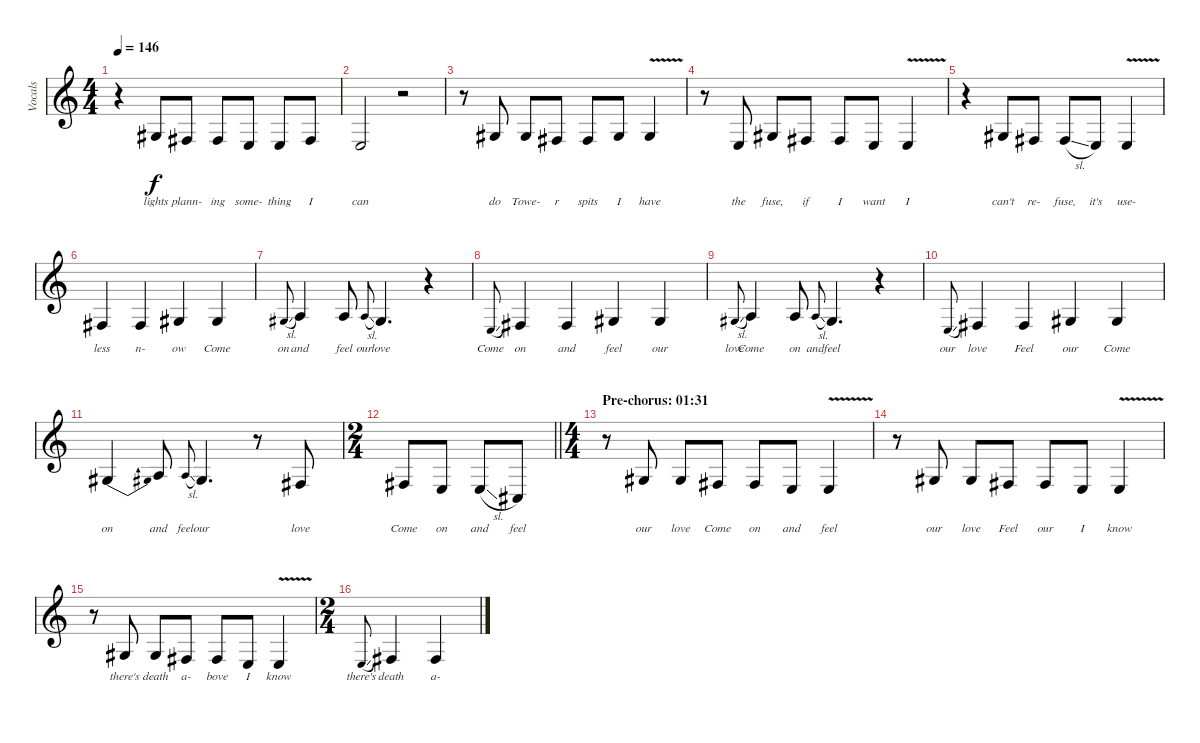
\track ("Vocals" "Vocals") {instrument lead2sawtooth}
\staff {score}
\tuning (E4 B3 G3 D3 A2 E2) {hide}
\ts (4 4)
\tempo 146
\clef g2
\ks c
r.4{dy f} 6.4.8{lyrics (0 "lights") lyrics (1 "") lyrics (2 "") lyrics (3 "") lyrics (4 "")} 4.4.8{lyrics (0 "plann-") lyrics (1 "") lyrics (2 "") lyrics (3 "") lyrics (4 "")} 4.4.8{lyrics (0 "ing") lyrics (1 "") lyrics (2 "") lyrics (3 "") lyrics (4 "")} 2.4.8{lyrics (0 "some-") lyrics (1 "") lyrics (2 "") lyrics (3 "") lyrics (4 "")} 2.4.8{lyrics (0 "thing") lyrics (1 "") lyrics (2 "") lyrics (3 "") lyrics (4 "")} 4.4.8{lyrics (0 "I") lyrics (1 "") lyrics (2 "") lyrics (3 "") lyrics (4 "")} |
4.5{be (custom 0 6 15 6 30 0 60 0)}.2{lyrics (0 "can") lyrics (1 "") lyrics (2 "") lyrics (3 "") lyrics (4 "")} r.2 |
r.8 6.4.8{lyrics (0 "do") lyrics (1 "") lyrics (2 "") lyrics (3 "") lyrics (4 "")} 6.4.8{lyrics (0 "Towe-") lyrics (1 "") lyrics (2 "") lyrics (3 "") lyrics (4 "")} 4.4.8{lyrics (0 "r") lyrics (1 "") lyrics (2 "") lyrics (3 "") lyrics (4 "")} 4.4.8{lyrics (0 "spits") lyrics (1 "") lyrics (2 "") lyrics (3 "") lyrics (4 "")} 6.4.8{lyrics (0 "I") lyrics (1 "") lyrics (2 "") lyrics (3 "") lyrics (4 "")} 6.4{v}.4{lyrics (0 "have") lyrics (1 "") lyrics (2 "") lyrics (3 "") lyrics (4 "")} |
r.8 2.4.8{lyrics (0 "the") lyrics (1 "") lyrics (2 "") lyrics (3 "") lyrics (4 "")} 6.4.8{lyrics (0 "fuse,") lyrics (1 "") lyrics (2 "") lyrics (3 "") lyrics (4 "")} 4.4.8{lyrics (0 "if") lyrics (1 "") lyrics (2 "") lyrics (3 "") lyrics (4 "")} 4.4.8{lyrics (0 "I") lyrics (1 "") lyrics (2 "") lyrics (3 "") lyrics (4 "")} 2.4.8{lyrics (0 "want") lyrics (1 "") lyrics (2 "") lyrics (3 "") lyrics (4 "")} 2.4{v}.4{lyrics (0 "I") lyrics (1 "") lyrics (2 "") lyrics (3 "") lyrics (4 "")} |
r.4 6.4.8{lyrics (0 "can't") lyrics (1 "") lyrics (2 "") lyrics (3 "") lyrics (4 "")} 4.4.8{lyrics (0 "re-") lyrics (1 "") lyrics (2 "") lyrics (3 "") lyrics (4 "")} 4.4{sl}.8{lyrics (0 "fuse,") lyrics (1 "") lyrics (2 "") lyrics (3 "") lyrics (4 "")} 2.4.8{lyrics (0 "it's") lyrics (1 "") lyrics (2 "") lyrics (3 "") lyrics (4 "")} 2.4{v}.4{lyrics (0 "use-") lyrics (1 "") lyrics (2 "") lyrics (3 "") lyrics (4 "")} |
4.4.4{lyrics (0 "less") lyrics (1 "") lyrics (2 "") lyrics (3 "") lyrics (4 "")} 4.4.4{lyrics (0 "n-") lyrics (1 "") lyrics (2 "") lyrics (3 "") lyrics (4 "")} 6.4.4{lyrics (0 "ow") lyrics (1 "") lyrics (2 "") lyrics (3 "") lyrics (4 "")} 6.4.4{lyrics (0 "Come") lyrics (1 "") lyrics (2 "") lyrics (3 "") lyrics (4 "")} |
6.4{sl}.8{lyrics (0 "on") lyrics (1 "") lyrics (2 "") lyrics (3 "") lyrics (4 "") gr onbeat} 7.4.4{lyrics (0 "and") lyrics (1 "") lyrics (2 "") lyrics (3 "") lyrics (4 "")} 7.4.8{lyrics (0 "feel") lyrics (1 "") lyrics (2 "") lyrics (3 "") lyrics (4 "")} 7.4{sl}.8{lyrics (0 "our") lyrics (1 "") lyrics (2 "") lyrics (3 "") lyrics (4 "") gr onbeat} 6.4.4{d lyrics (0 "love") lyrics (1 "") lyrics (2 "") lyrics (3 "") lyrics (4 "")} r.4 |
2.4{sl}.8{lyrics (0 "Come") lyrics (1 "") lyrics (2 "") lyrics (3 "") lyrics (4 "") gr onbeat} 4.4.4{lyrics (0 "on") lyrics (1 "") lyrics (2 "") lyrics (3 "") lyrics (4 "")} 4.4.4{lyrics (0 "and") lyrics (1 "") lyrics (2 "") lyrics (3 "") lyrics (4 "")} 6.4.4{lyrics (0 "feel") lyrics (1 "") lyrics (2 "") lyrics (3 "") lyrics (4 "")} 6.4.4{lyrics (0 "our") lyrics (1 "") lyrics (2 "") lyrics (3 "") lyrics (4 "")} |
6.4{sl}.8{lyrics (0 "love") lyrics (1 "") lyrics (2 "") lyrics (3 "") lyrics (4 "") gr onbeat} 7.4.4{lyrics (0 "Come") lyrics (1 "") lyrics (2 "") lyrics (3 "") lyrics (4 "")} 7.4.8{lyrics (0 "on") lyrics (1 "") lyrics (2 "") lyrics (3 "") lyrics (4 "")} 7.4{sl}.8{lyrics (0 "and") lyrics (1 "") lyrics (2 "") lyrics (3 "") lyrics (4 "") gr onbeat} 6.4.4{d lyrics (0 "feel") lyrics (1 "") lyrics (2 "") lyrics (3 "") lyrics (4 "")} r.4 |
2.4{sl}.8{lyrics (0 "our") lyrics (1 "") lyrics (2 "") lyrics (3 "") lyrics (4 "") gr onbeat} 4.4.4{lyrics (0 "love") lyrics (1 "") lyrics (2 "") lyrics (3 "") lyrics (4 "")} 4.4.4{lyrics (0 "Feel") lyrics (1 "") lyrics (2 "") lyrics (3 "") lyrics (4 "")} 6.4.4{lyrics (0 "our") lyrics (1 "") lyrics (2 "") lyrics (3 "") lyrics (4 "")} 6.4.4{lyrics (0 "Come") lyrics (1 "") lyrics (2 "") lyrics (3 "") lyrics (4 "")} |
6.4{be (bend 0 0 60 1)}.4{lyrics (0 "on") lyrics (1 "") lyrics (2 "") lyrics (3 "") lyrics (4 "")} 7.4.8{lyrics (0 "and") lyrics (1 "") lyrics (2 "") lyrics (3 "") lyrics (4 "")} 7.4{sl}.8{lyrics (0 "feel") lyrics (1 "") lyrics (2 "") lyrics (3 "") lyrics (4 "") gr onbeat} 6.4.4{d lyrics (0 "our") lyrics (1 "") lyrics (2 "") lyrics (3 "") lyrics (4 "")} r.8 9.5.8{lyrics (0 "love") lyrics (1 "") lyrics (2 "") lyrics (3 "") lyrics (4 "")} |
\ts (2 4)
\barLineRight lightlight
9.5.8{lyrics (0 "Come") lyrics (1 "") lyrics (2 "") lyrics (3 "") lyrics (4 "")} 7.5.8{lyrics (0 "on") lyrics (1 "") lyrics (2 "") lyrics (3 "") lyrics (4 "")} 7.5{sl}.8{lyrics (0 "and") lyrics (1 "") lyrics (2 "") lyrics (3 "") lyrics (4 "")} 4.5.8{lyrics (0 "feel") lyrics (1 "") lyrics (2 "") lyrics (3 "") lyrics (4 "")} |
\ts (4 4)
\section ("" "Pre-chorus: 01:31")
r.8 6.4.8{lyrics (0 "our") lyrics (1 "") lyrics (2 "") lyrics (3 "") lyrics (4 "")} 6.4.8{lyrics (0 "love") lyrics (1 "") lyrics (2 "") lyrics (3 "") lyrics (4 "")} 4.4.8{lyrics (0 "Come") lyrics (1 "") lyrics (2 "") lyrics (3 "") lyrics (4 "")} 4.4.8{lyrics (0 "on") lyrics (1 "") lyrics (2 "") lyrics (3 "") lyrics (4 "")} 2.4.8{lyrics (0 "and") lyrics (1 "") lyrics (2 "") lyrics (3 "") lyrics (4 "")} 2.4{v}.4{lyrics (0 "feel") lyrics (1 "") lyrics (2 "") lyrics (3 "") lyrics (4 "")} |
r.8 6.4.8{lyrics (0 "our") lyrics (1 "") lyrics (2 "") lyrics (3 "") lyrics (4 "")} 6.4.8{lyrics (0 "love") lyrics (1 "") lyrics (2 "") lyrics (3 "") lyrics (4 "")} 4.4.8{lyrics (0 "Feel") lyrics (1 "") lyrics (2 "") lyrics (3 "") lyrics (4 "")} 4.4.8{lyrics (0 "our") lyrics (1 "") lyrics (2 "") lyrics (3 "") lyrics (4 "")} 2.4.8{lyrics (0 "I") lyrics (1 "") lyrics (2 "") lyrics (3 "") lyrics (4 "")} 2.4{v}.4{lyrics (0 "know") lyrics (1 "") lyrics (2 "") lyrics (3 "") lyrics (4 "")} |
r.8 6.4.8{lyrics (0 "there's") lyrics (1 "") lyrics (2 "") lyrics (3 "") lyrics (4 "")} 6.4.8{lyrics (0 "death") lyrics (1 "") lyrics (2 "") lyrics (3 "") lyrics (4 "")} 4.4.8{lyrics (0 "a-") lyrics (1 "") lyrics (2 "") lyrics (3 "") lyrics (4 "")} 4.4.8{lyrics (0 "bove") lyrics (1 "") lyrics (2 "") lyrics (3 "") lyrics (4 "")} 2.4.8{lyrics (0 "I") lyrics (1 "") lyrics (2 "") lyrics (3 "") lyrics (4 "")} 2.4{v}.4{lyrics (0 "know") lyrics (1 "") lyrics (2 "") lyrics (3 "") lyrics (4 "")} |
\ts (2 4)
2.4{sl}.8{lyrics (0 "there's") lyrics (1 "") lyrics (2 "") lyrics (3 "") lyrics (4 "") gr onbeat} 4.4.4{lyrics (0 "death") lyrics (1 "") lyrics (2 "") lyrics (3 "") lyrics (4 "")} 4.4.4{lyrics (0 "a-") lyrics (1 "") lyrics (2 "") lyrics (3 "") lyrics (4 "")}
